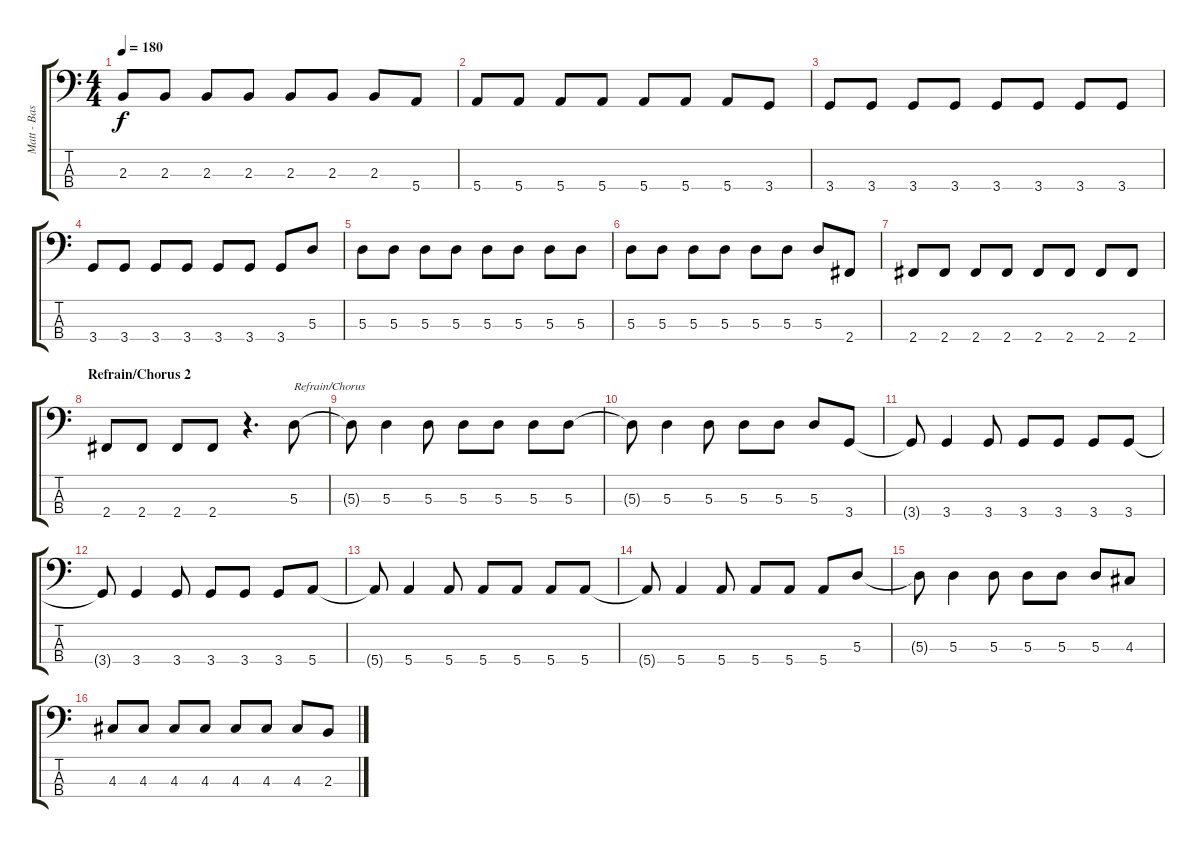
\track ("Matt - Basse/Bass" "Matt - Bas") {instrument electricbassfinger}
\staff {score tabs}
\tuning (G2 D2 A1 E1) {hide}
\ts (4 4)
\tempo 180
\clef f4
\ks c
2.3.8{dy f} 2.3.8 2.3.8 2.3.8 2.3.8 2.3.8 2.3.8 5.4.8 |
5.4.8 5.4.8 5.4.8 5.4.8 5.4.8 5.4.8 5.4.8 3.4.8 |
3.4.8 3.4.8 3.4.8 3.4.8 3.4.8 3.4.8 3.4.8 3.4.8 |
3.4.8 3.4.8 3.4.8 3.4.8 3.4.8 3.4.8 3.4.8 5.3.8 |
5.3.8 5.3.8 5.3.8 5.3.8 5.3.8 5.3.8 5.3.8 5.3.8 |
5.3.8 5.3.8 5.3.8 5.3.8 5.3.8 5.3.8 5.3.8 2.4.8 |
2.4.8 2.4.8 2.4.8 2.4.8 2.4.8 2.4.8 2.4.8 2.4.8 |
\section ("" "Refrain/Chorus 2")
2.4.8 2.4.8 2.4.8 2.4.8 r.4{d} 5.3.8{txt "Refrain/Chorus"} |
5.3{t}.8 5.3.4 5.3.8 5.3.8 5.3.8 5.3.8 5.3.8 |
5.3{t}.8 5.3.4 5.3.8 5.3.8 5.3.8 5.3.8 3.4.8 |
3.4{t}.8 3.4.4 3.4.8 3.4.8 3.4.8 3.4.8 3.4.8 |
3.4{t}.8 3.4.4 3.4.8 3.4.8 3.4.8 3.4.8 5.4.8 |
5.4{t}.8 5.4.4 5.4.8 5.4.8 5.4.8 5.4.8 5.4.8 |
5.4{t}.8 5.4.4 5.4.8 5.4.8 5.4.8 5.4.8 5.3.8 |
5.3{t}.8 5.3.4 5.3.8 5.3.8 5.3.8 5.3.8 4.3.8 |
4.3.8 4.3.8 4.3.8 4.3.8 4.3.8 4.3.8 4.3.8 2.3.8
